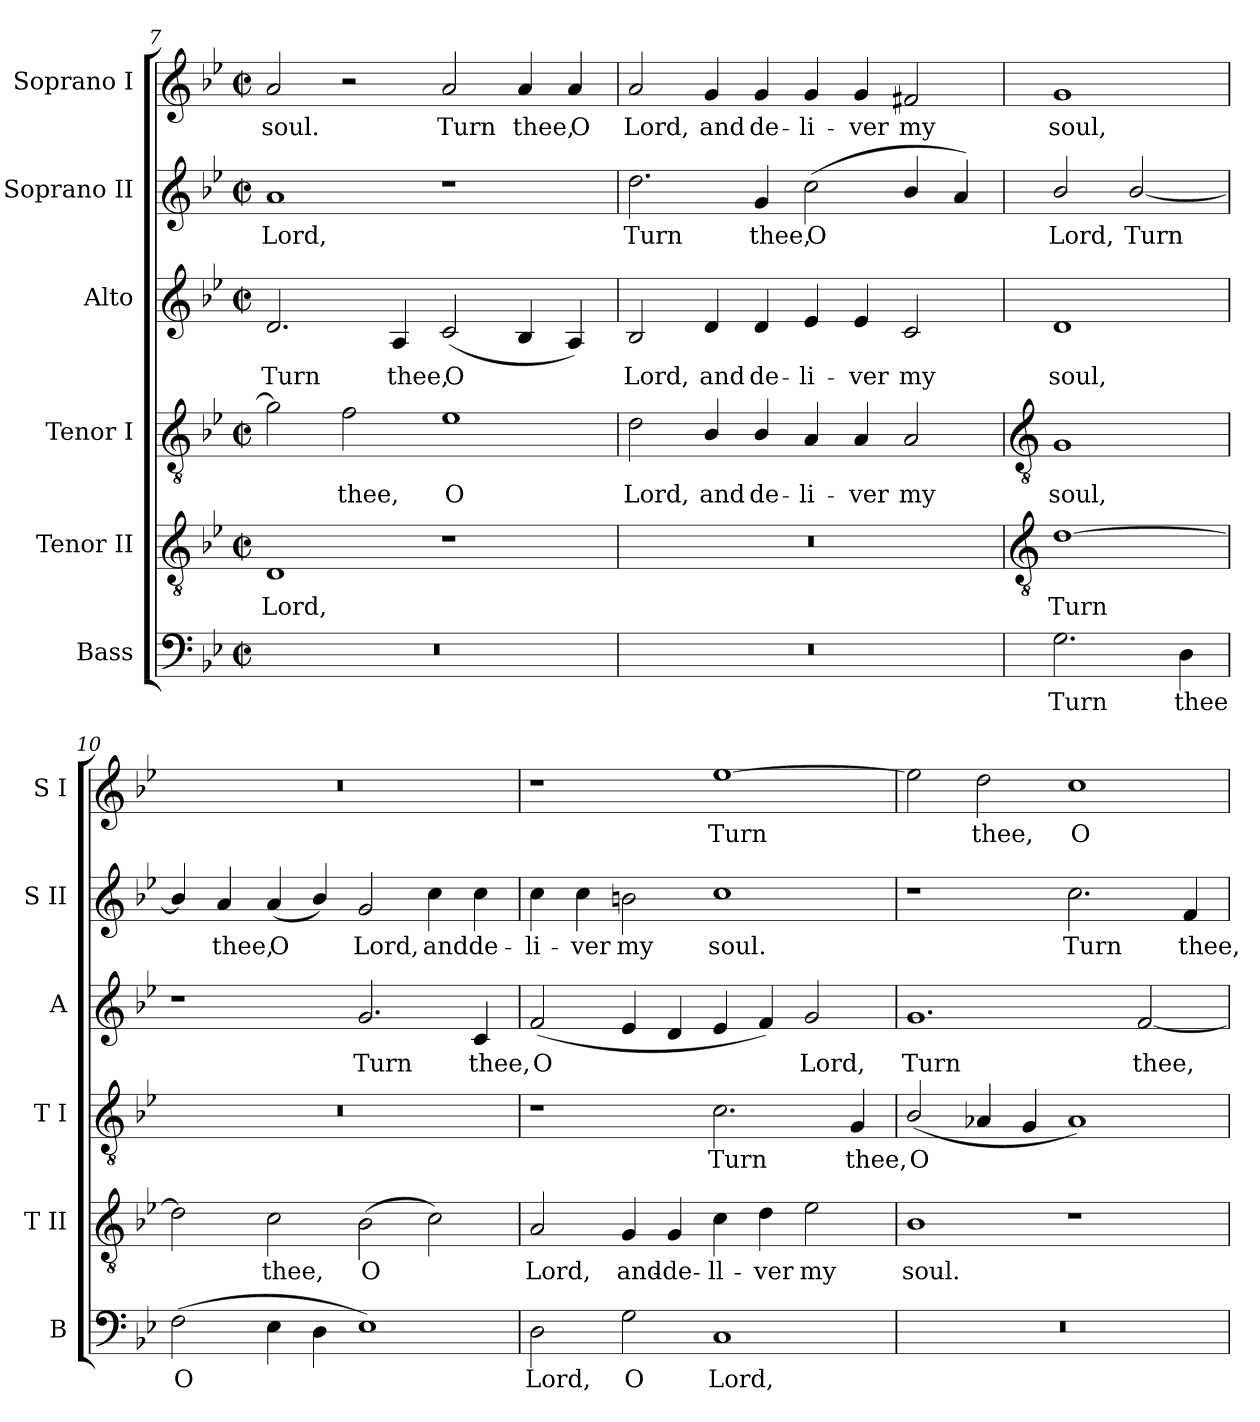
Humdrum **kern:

**kern	**text	**kern	**text	**kern	**text	**kern	**text	**kern	**text	**kern	**text
*part6	*part6	*part5	*part5	*part4	*part4	*part3	*part3	*part2	*part2	*part1	*part1
*staff6	*staff6	*staff5	*staff5	*staff4	*staff4	*staff3	*staff3	*staff2	*staff2	*staff1	*staff1
*I"Bass	*	*I"Tenor II	*	*I"Tenor I	*	*I"Alto	*	*I"Soprano II	*	*I"Soprano I	*
*I'B	*	*I'T II	*	*I'T I	*	*I'A	*	*I'S II	*	*I'S I	*
*clefF4	*	*clefGv2	*	*clefGv2	*	*clefG2	*	*clefG2	*	*clefG2	*
*k[b-e-]	*	*k[b-e-]	*	*k[b-e-]	*	*k[b-e-]	*	*k[b-e-]	*	*k[b-e-]	*
*B-:	*	*B-:	*	*B-:	*	*B-:	*	*B-:	*	*B-:	*
*M4/2	*	*M4/2	*	*M4/2	*	*M4/2	*	*M4/2	*	*M4/2	*
*met(c|)	*	*met(c|)	*	*met(c|)	*	*met(c|)	*	*met(c|)	*	*met(c|)	*
=7	=7	=7	=7	=7	=7	=7	=7	=7	=7	=7	=7
!	!	!	!LO:LY:b	!	!	!	!LO:LY:b	!	!LO:LY:b	!	!LO:LY:b
0r	.	1D	Lord,	2g]	.	2.d	Turn	1a	Lord,	2a	soul.
!	!	!	!	!	!LO:LY:b	!	!	!	!	!	!
.	.	.	.	2f	thee,	.	.	.	.	2r	.
!	!	!	!	!	!	!	!LO:LY:b	!	!	!	!
.	.	.	.	.	.	4A	thee,	.	.	.	.
!	!	!	!	!	!LO:LY:b	!	!LO:LY:b	!	!	!	!LO:LY:b
.	.	1r	.	1e-	O	(<2c	O	1r	.	2a	Turn
!	!	!	!	!	!	!	!	!	!	!	!LO:LY:b
.	.	.	.	.	.	4B-	.	.	.	4a	thee,
!	!	!	!	!	!	!	!	!	!	!	!LO:LY:b
.	.	.	.	.	.	4A)	.	.	.	4a	O
=8	=8	=8	=8	=8	=8	=8	=8	=8	=8	=8	=8
!	!	!	!	!	!LO:LY:b	!	!LO:LY:b	!	!LO:LY:b	!	!LO:LY:b
0r	.	0r	.	2d	Lord,	2B-	Lord,	2.dd	Turn	2a	Lord,
!	!	!	!	!	!LO:LY:b	!	!LO:LY:b	!	!	!	!LO:LY:b
.	.	.	.	4B-/	and	4d	and	.	.	4g	and
!	!	!	!	!	!LO:LY:b	!	!LO:LY:b	!	!LO:LY:b	!	!LO:LY:b
.	.	.	.	4B-/	de-	4d	de-	4g	thee,	4g	de-
!	!	!	!	!	!LO:LY:b	!	!LO:LY:b	!	!LO:LY:b	!	!LO:LY:b
.	.	.	.	4A	-li-	4e-	-li-	(<2cc	O	4g	-li-
!	!	!	!	!	!LO:LY:b	!	!LO:LY:b	!	!	!	!LO:LY:b
.	.	.	.	4A	-ver	4e-	-ver	.	.	4g	-ver
!	!	!	!	!	!LO:LY:b	!	!LO:LY:b	!	!	!	!LO:LY:b
.	.	.	.	2A	my	2c	my	4b-/	.	2f#X	my
.	.	.	.	.	.	.	.	4a)	.	.	.
!!LO:LB:g=z
=9	=9	=9	=9	=9	=9	=9	=9	=9	=9	=9	=9
*	*	*clefGv2	*	*clefGv2	*	*	*	*	*	*	*
!	!LO:LY:b	!	!LO:LY:b	!	!LO:LY:b	!	!LO:LY:b	!	!LO:LY:b	!	!LO:LY:b
2.G	Turn	[1d	Turn	1G	soul,	1d	soul,	2b-/	Lord,	1g	soul,
!	!	!	!	!	!	!	!	!	!LO:LY:b	!	!
.	.	.	.	.	.	.	.	[2b-/	Turn	.	.
!	!LO:LY:b	!	!	!	!	!	!	!	!	!	!
4D	thee	.	.	.	.	.	.	.	.	.	.
=10	=10	=10	=10	=10	=10	=10	=10	=10	=10	=10	=10
!	!LO:LY:b	!	!	!	!	!	!	!	!	!	!
(>2F	O	2d]	.	0r	.	1r	.	4b-/]	.	0r	.
!	!	!	!	!	!	!	!	!	!LO:LY:b	!	!
.	.	.	.	.	.	.	.	4a	thee,	.	.
!	!	!	!LO:LY:b	!	!	!	!	!	!LO:LY:b	!	!
4E-	.	2c	thee,	.	.	.	.	(<4a	O	.	.
4D	.	.	.	.	.	.	.	4b-/)	.	.	.
!	!	!	!LO:LY:b	!	!	!	!LO:LY:b	!	!LO:LY:b	!	!
1E-)	.	(>2B-	O	.	.	2.g	Turn	2g	Lord,	.	.
!	!	!	!	!	!	!	!	!	!LO:LY:b	!	!
.	.	2c)	.	.	.	.	.	4cc	and	.	.
!	!	!	!	!	!	!	!LO:LY:b	!	!LO:LY:b	!	!
.	.	.	.	.	.	4c	thee,	4cc	de-	.	.
=11	=11	=11	=11	=11	=11	=11	=11	=11	=11	=11	=11
!	!LO:LY:b	!	!LO:LY:b	!	!	!	!LO:LY:b	!	!LO:LY:b	!	!
2D	Lord,	2A	Lord,	1r	.	(<2f	O	4cc	-li-	1r	.
!	!	!	!	!	!	!	!	!	!LO:LY:b	!	!
.	.	.	.	.	.	.	.	4cc	-ver	.	.
!	!LO:LY:b	!	!LO:LY:b	!	!	!	!	!	!LO:LY:b	!	!
2G	O	4G	and-	.	.	4e-	.	2bn	my	.	.
!	!	!	!LO:LY:b	!	!	!	!	!	!	!	!
.	.	4G	-de-	.	.	4d	.	.	.	.	.
!	!LO:LY:b	!	!LO:LY:b	!	!LO:LY:b	!	!	!	!LO:LY:b	!	!LO:LY:b
1C	Lord,	4c	-ll-	2.c	Turn	4e-	.	1cc	soul.	[1ee-	Turn
!	!	!	!LO:LY:b	!	!	!	!	!	!	!	!
.	.	4d	-ver	.	.	4f)	.	.	.	.	.
!	!	!	!LO:LY:b	!	!	!	!LO:LY:b	!	!	!	!
.	.	2e-	my	.	.	2g	Lord,	.	.	.	.
!	!	!	!	!	!LO:LY:b	!	!	!	!	!	!
.	.	.	.	4G	thee,	.	.	.	.	.	.
=12	=12	=12	=12	=12	=12	=12	=12	=12	=12	=12	=12
!	!	!	!LO:LY:b	!	!LO:LY:b	!	!LO:LY:b	!	!	!	!
0r	.	1B-	soul.	(<2B-/	O	1.g	Turn	1r	.	2ee-]	.
!	!	!	!	!	!	!	!	!	!	!	!LO:LY:b
.	.	.	.	4A-X	.	.	.	.	.	2dd	thee,
.	.	.	.	4G	.	.	.	.	.	.	.
!	!	!	!	!	!	!	!	!	!LO:LY:b	!	!LO:LY:b
.	.	1r	.	1A-)	.	.	.	2.cc	Turn	1cc	O
!	!	!	!	!	!	!	!LO:LY:b	!	!	!	!
.	.	.	.	.	.	[2f	thee,	.	.	.	.
!	!	!	!	!	!	!	!	!	!LO:LY:b	!	!
.	.	.	.	.	.	.	.	4f	thee,	.	.
=	=	=	=	=	=	=	=	=	=	=	=
*-	*-	*-	*-	*-	*-	*-	*-	*-	*-	*-	*-
